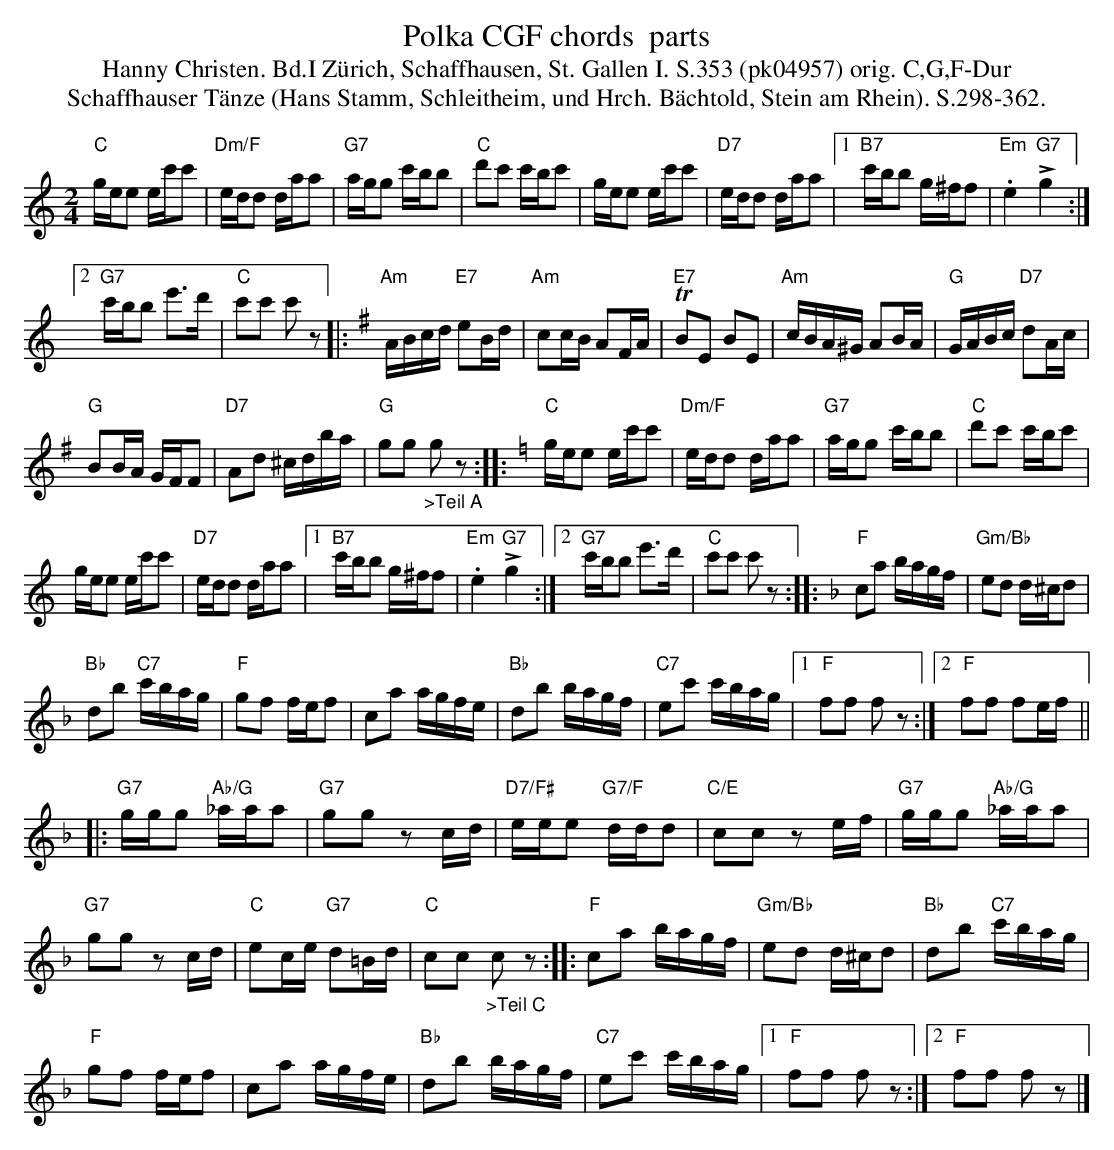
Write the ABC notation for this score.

X:1
T: Polka CGF chords  parts
T:Hanny Christen. Bd.I Zürich, Schaffhausen, St. Gallen I. S.353 (pk04957) orig. C,G,F-Dur
T: Schaffhauser T\"anze (Hans Stamm, Schleitheim, und Hrch. B\"achtold, Stein am Rhein). S.298-362.
M:2/4
L:1/16
K:C %%MIDI gchordon
 "C"gee2 ec'c'2 | "Dm/F"edd2 daa2 | "G7"agg2 c'bb2 | "C"d'2c'2 c'bc'2 | gee2 ec'c'2 | "D7"edd2 daa2 |1 \
"B7"c'bb2 g^ff2 | "Em".e4 "G7"!>!g4 :|2
   "G7"c'bb2 e'2>d'2 | "C"c'2c'2 c'2z2 |: [K:G]  "Am"ABcd "E7"e2Bd | "Am"c2cB A2FA | "E7"TB2E2 B2E2 | "Am"cBA^G A2BA |  \
"G"GABc "D7"d2Ac |
 "G"B2BA GFF2 | "D7"A2d2 ^cdba | "G"g2g2 "_>Teil A"g2z2 :| \
|: [K:C]  "C"gee2 ec'c'2 | "Dm/F"edd2 daa2 | "G7"agg2 c'bb2 | "C"d'2c'2 c'bc'2 |
 gee2 ec'c'2 | "D7"edd2 daa2 |1  \
"B7"c'bb2 g^ff2 | "Em".e4 "G7"!>!g4 :|2   "G7"c'bb2 e'2>d'2 | "C"c'2c'2 c'2z2 :| \
|:  [K:F] "F"c2a2 bagf | "Gm/Bb"e2d2 d^cd2 |
"Bb"d2b2 "C7"c'bag | "F"g2f2 fef2 | c2a2 agfe | "Bb"d2b2 bagf | "C7"e2c'2 c'bag |1 "F"f2f2 f2z2 :|2 "F"f2f2 f2ef ||
|: "G7"ggg2 "Ab/G"_aaa2 | "G7"g2g2 z2cd | "D7/F#"eee2 "G7/F"ddd2 | "C/E"c2c2 z2ef |  "G7"ggg2 "Ab/G"_aaa2 |
 "G7"g2g2 z2cd | "C"e2ce "G7"d2=Bd | "C"c2c2 "_>Teil C"c2z2 :|  \
|:  [K:F] "F"c2a2 bagf | "Gm/Bb"e2d2 d^cd2 |  \
"Bb"d2b2 "C7"c'bag |
 "F"g2f2 fef2 | c2a2 agfe | "Bb"d2b2 bagf | "C7"e2c'2 c'bag |1 "F"f2f2 f2z2 :|2 "F"f2f2 f2z2 |]
